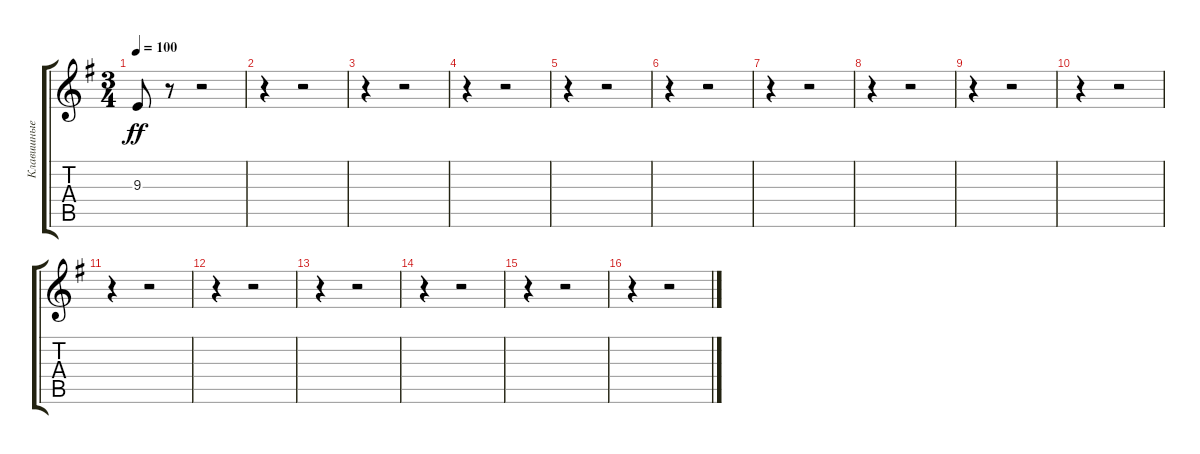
\track ("Клавишные 2" "Клавишные ") {instrument stringensemble1}
\staff {score tabs}
\tuning (E4 B3 G3 D3 A2 E2) {hide}
\ts (3 4)
\tempo 100
\clef g2
\ks eminor
9.3{t}.8{dy ff} r.8 r.2 |
r.4 r.2 |
r.4 r.2 |
r.4 r.2 |
r.4 r.2 |
r.4 r.2 |
r.4 r.2 |
r.4 r.2 |
r.4 r.2 |
r.4 r.2 |
r.4 r.2 |
r.4 r.2 |
r.4 r.2 |
r.4 r.2 |
r.4 r.2 |
r.4 r.2
